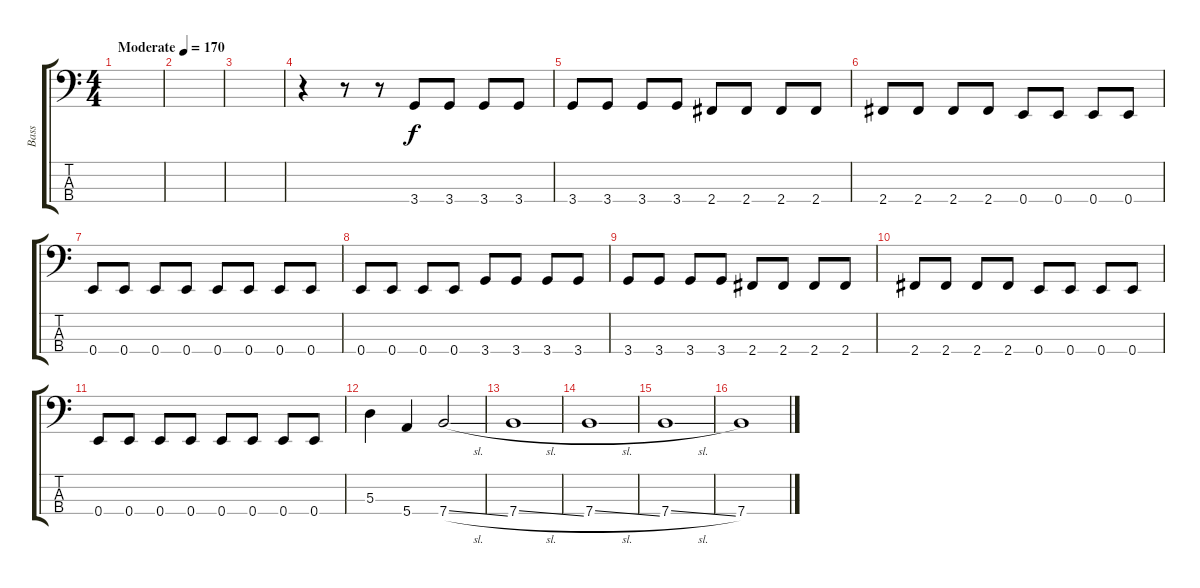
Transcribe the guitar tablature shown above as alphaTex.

\track ("Bass" "Bass") {instrument electricbassfinger}
\staff {score tabs}
\tuning (G2 D2 A1 E1) {hide}
\ts (4 4)
\tempo (170 "Moderate")
\clef f4
\ks c
|
|
|
r.4 r.8 r.8 3.4.8 3.4.8 3.4.8 3.4.8 |
3.4.8 3.4.8 3.4.8 3.4.8 2.4.8 2.4.8 2.4.8 2.4.8 |
2.4.8 2.4.8 2.4.8 2.4.8 0.4.8 0.4.8 0.4.8 0.4.8 |
0.4.8 0.4.8 0.4.8 0.4.8 0.4.8 0.4.8 0.4.8 0.4.8 |
0.4.8 0.4.8 0.4.8 0.4.8 3.4.8 3.4.8 3.4.8 3.4.8 |
3.4.8 3.4.8 3.4.8 3.4.8 2.4.8 2.4.8 2.4.8 2.4.8 |
2.4.8 2.4.8 2.4.8 2.4.8 0.4.8 0.4.8 0.4.8 0.4.8 |
0.4.8 0.4.8 0.4.8 0.4.8 0.4.8 0.4.8 0.4.8 0.4.8 |
5.3.4 5.4.4 7.4{sl}.2 |
7.4{sl}.1 |
7.4{sl}.1 |
7.4{sl}.1 |
7.4.1
